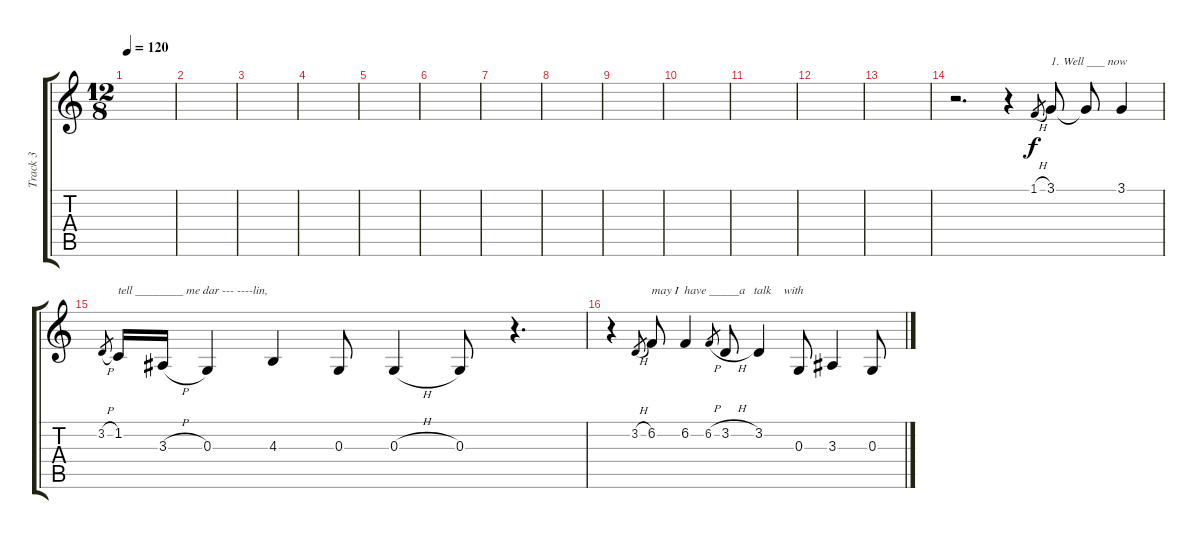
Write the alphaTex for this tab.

\track ("Track 3" "Track 3") {instrument flute}
\staff {score tabs}
\tuning (E4 B3 G3 D3 A2 E2) {hide}
\ts (12 8)
\tempo 120
\clef g2
\ks c
|
|
|
|
|
|
|
|
|
|
|
|
|
r.2{d} r.4 1.1{h}.8{gr} 3.1.8{txt "1. Well ___ now"} 3.1{t}.8 3.1.4 |
3.2{h}.8{gr} 1.2.16{txt "tell ________ me dar --- ----lin,"} 3.3{h}.16 0.3.4 4.3.4 0.3.8 0.3{h}.4 0.3.8 r.4{d} |
r.4 3.2{h}.8{gr} 6.2.8{txt "may I  have _____a   talk    with"} 6.2.4 6.2{h}.8{gr} 3.2{h}.8 3.2.4 0.3.8 3.3.4 0.3.8
